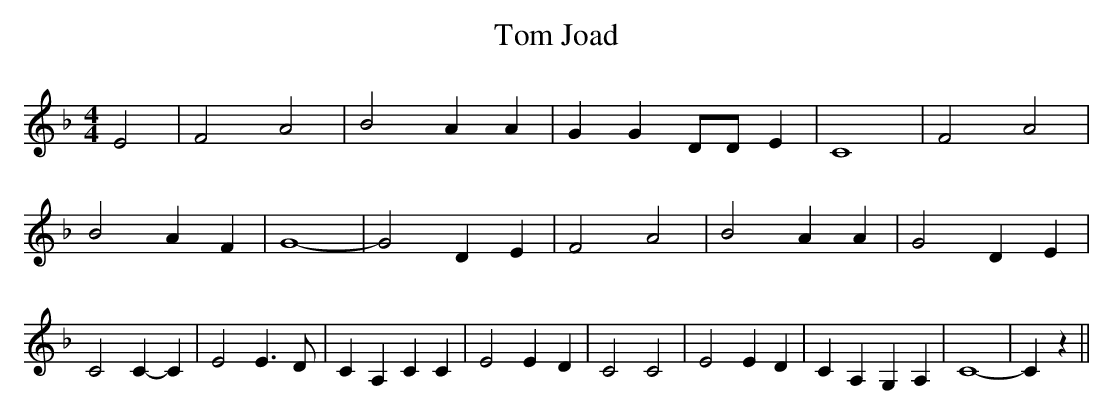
X:1
T:Tom Joad
M:4/4
L:1/4
K:F
 E2| F2 A2| B2 A A| G G D/2D/2 E| C4| F2 A2| B2 A F| G4-| G2 D E| F2 A2|\
 B2 A A| G2 D E| C2 C- C| E2 E3/2 D/2| C A, C C| E2 E- D| C2 C2| E2 E D|\
 C A, G, A,| C4-| C z||
